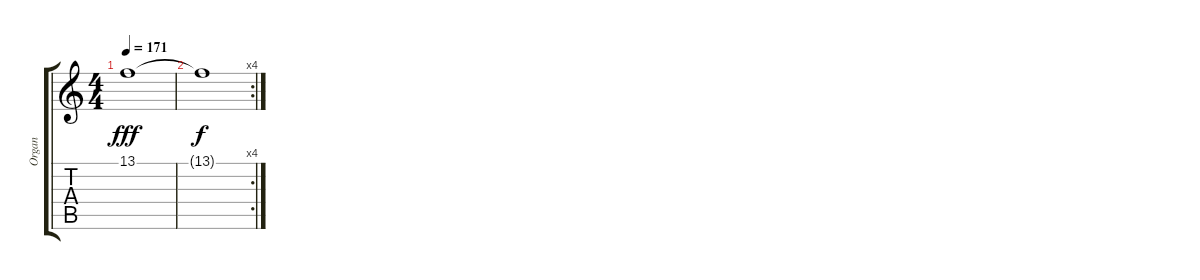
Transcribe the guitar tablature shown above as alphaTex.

\track ("Organ" "Organ") {instrument drawbarorgan}
\staff {score tabs}
\tuning (E4 B3 G3 D3 A2 E2) {hide}
\ts (4 4)
\tempo 171
\clef g2
\ks c
13.1.1{dy fff} |
\rc 4
13.1{t}.1{dy f}
